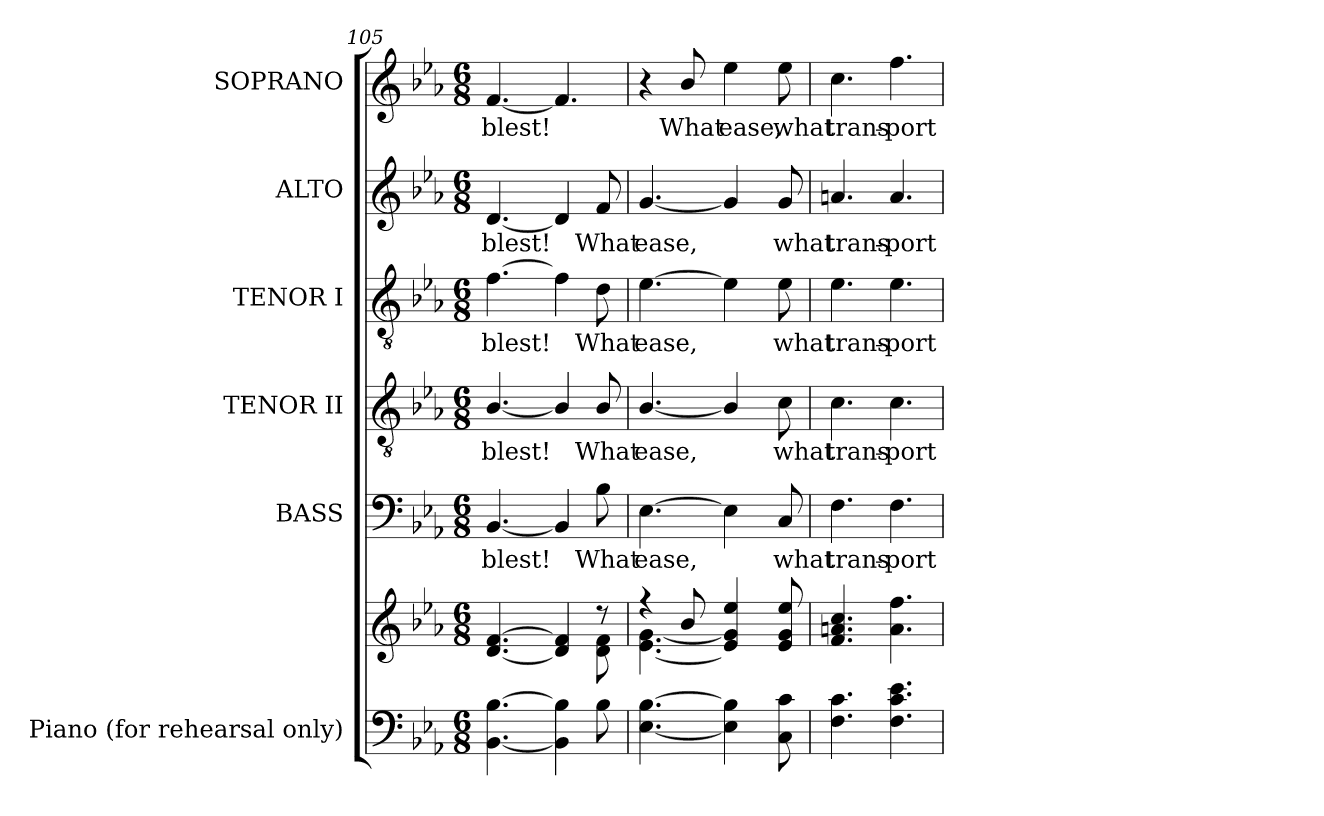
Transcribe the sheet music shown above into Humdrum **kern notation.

**kern	**kern	**kern	**text	**kern	**text	**kern	**text	**kern	**text	**kern	**text
*part6	*part6	*part5	*part5	*part4	*part4	*part3	*part3	*part2	*part2	*part1	*part1
*staff7	*staff6	*staff5	*staff5	*staff4	*staff4	*staff3	*staff3	*staff2	*staff2	*staff1	*staff1
*I"Piano (for rehearsal only)	*	*I"BASS	*	*I"TENOR II	*	*I"TENOR I	*	*I"ALTO	*	*I"SOPRANO	*
*I'Pno.	*	*I'B.	*	*I'T.	*	*I'T.	*	*I'A.	*	*I'S.	*
*clefF4	*clefG2	*clefF4	*	*clefGv2	*	*clefGv2	*	*clefG2	*	*clefG2	*
*	*	*	*	*ITrd7c12	*	*ITrd7c12	*	*	*	*	*
*k[b-e-a-]	*k[b-e-a-]	*k[b-e-a-]	*	*k[b-e-a-]	*	*k[b-e-a-]	*	*k[b-e-a-]	*	*k[b-e-a-]	*
*E-:	*E-:	*E-:	*	*E-:	*	*E-:	*	*E-:	*	*E-:	*
*M6/8	*M6/8	*M6/8	*	*M6/8	*	*M6/8	*	*M6/8	*	*M6/8	*
=105	=105	=105	=105	=105	=105	=105	=105	=105	=105	=105	=105
*	*^	*	*	*	*	*	*	*	*	*	*
!	!	!	!	!LO:LY:b:color=#000000	!	!	!	!	!	!	!	!
!	!	!	!	!	!	!LO:LY:b:color=#000000	!	!	!	!	!	!
!	!	!	!	!	!	!	!	!LO:LY:b:color=#000000	!	!	!	!
!	!	!	!	!	!	!	!	!	!	!LO:LY:b:color=#000000	!	!
!	!	!	!	!	!	!	!	!	!	!	!	!LO:LY:b:color=#000000
[4.BB-i\ [4.B-i	[4.di/ [4.fi	8ryy	[4.BB-i/	blest!	[4.BB-i/	blest!	[4.Fi\	blest!	[4.di/	blest!	[4.fi/	blest!
*	*v	*v	*	*	*	*	*	*	*	*	*	*
4BB-i\] 4B-i]	4di/] 4fi]	4BB-i/]	.	4BB-i/]	.	4Fi\]	.	4di/]	.	4.fi/]	.
*	*^	*	*	*	*	*	*	*	*	*	*
!	!	!	!	!LO:LY:b:color=#000000	!	!	!	!	!	!	!	!
!	!	!	!	!	!	!LO:LY:b:color=#000000	!	!	!	!	!	!
!	!	!	!	!	!	!	!	!LO:LY:b:color=#000000	!	!	!	!
!	!	!	!	!	!	!	!	!	!	!LO:LY:b:color=#000000	!	!
8B-i\	8r	8di\ 8fi	8B-i\	What	8BB-i/	What	8Di\	What	8fi/	What	.	.
=106	=106	=106	=106	=106	=106	=106	=106	=106	=106	=106	=106	=106
!	!	!	!	!LO:LY:b:color=#000000	!	!	!	!	!	!	!	!
!	!	!	!	!	!	!LO:LY:b:color=#000000	!	!	!	!	!	!
!	!	!	!	!	!	!	!	!LO:LY:b:color=#000000	!	!	!	!
!	!	!	!	!	!	!	!	!	!	!LO:LY:b:color=#000000	!	!
[4.E-i\ [4.B-i	4r	[4.e-i\ [4.gi	[4.E-i\	ease,	[4.BB-i/	ease,	[4.E-i\	ease,	[4.gi/	ease,	4r	.
!	!	!	!	!	!	!	!	!	!	!	!	!LO:LY:b:color=#000000
.	8b-i/	.	.	.	.	.	.	.	.	.	8b-i/	What
!	!	!	!	!	!	!	!	!	!	!	!	!LO:LY:b:color=#000000
4E-i\] 4B-i]	4e-i/] 4gi] 4ee-i	4.ryy	4E-i\]	.	4BB-i/]	.	4E-i\]	.	4gi/]	.	4ee-i\	ease,
!	!	!	!	!LO:LY:b:color=#000000	!	!	!	!	!	!	!	!
!	!	!	!	!	!	!LO:LY:b:color=#000000	!	!	!	!	!	!
!	!	!	!	!	!	!	!	!LO:LY:b:color=#000000	!	!	!	!
!	!	!	!	!	!	!	!	!	!	!LO:LY:b:color=#000000	!	!
!	!	!	!	!	!	!	!	!	!	!	!	!LO:LY:b:color=#000000
8Ci\ 8ci	8e-i/ 8gi 8ee-i	.	8Ci/	what	8Ci\	what	8E-i\	what	8gi/	what	8ee-i\	what
*	*v	*v	*	*	*	*	*	*	*	*	*	*
=107	=107	=107	=107	=107	=107	=107	=107	=107	=107	=107	=107
!	!	!	!LO:LY:b:color=#000000	!	!	!	!	!	!	!	!
!	!	!	!	!	!LO:LY:b:color=#000000	!	!	!	!	!	!
!	!	!	!	!	!	!	!LO:LY:b:color=#000000	!	!	!	!
!	!	!	!	!	!	!	!	!	!LO:LY:b:color=#000000	!	!
!	!	!	!	!	!	!	!	!	!	!	!LO:LY:b:color=#000000
4.Fi\ 4.ci	4.fi/ 4.ani 4.cci	4.Fi\	trans-	4.Ci\	trans-	4.E-i\	trans-	4.ani/	trans-	4.cci\	trans-
!	!	!	!LO:LY:b:color=#000000	!	!	!	!	!	!	!	!
!	!	!	!	!	!LO:LY:b:color=#000000	!	!	!	!	!	!
!	!	!	!	!	!	!	!LO:LY:b:color=#000000	!	!	!	!
!	!	!	!	!	!	!	!	!	!LO:LY:b:color=#000000	!	!
!	!	!	!	!	!	!	!	!	!	!	!LO:LY:b:color=#000000
4.Fi\ 4.ci 4.e-i	4.ai\ 4.ffi	4.Fi\	-port	4.Ci\	-port	4.E-i\	-port	4.ai/	-port	4.ffi\	-port
=	=	=	=	=	=	=	=	=	=	=	=
*-	*-	*-	*-	*-	*-	*-	*-	*-	*-	*-	*-
